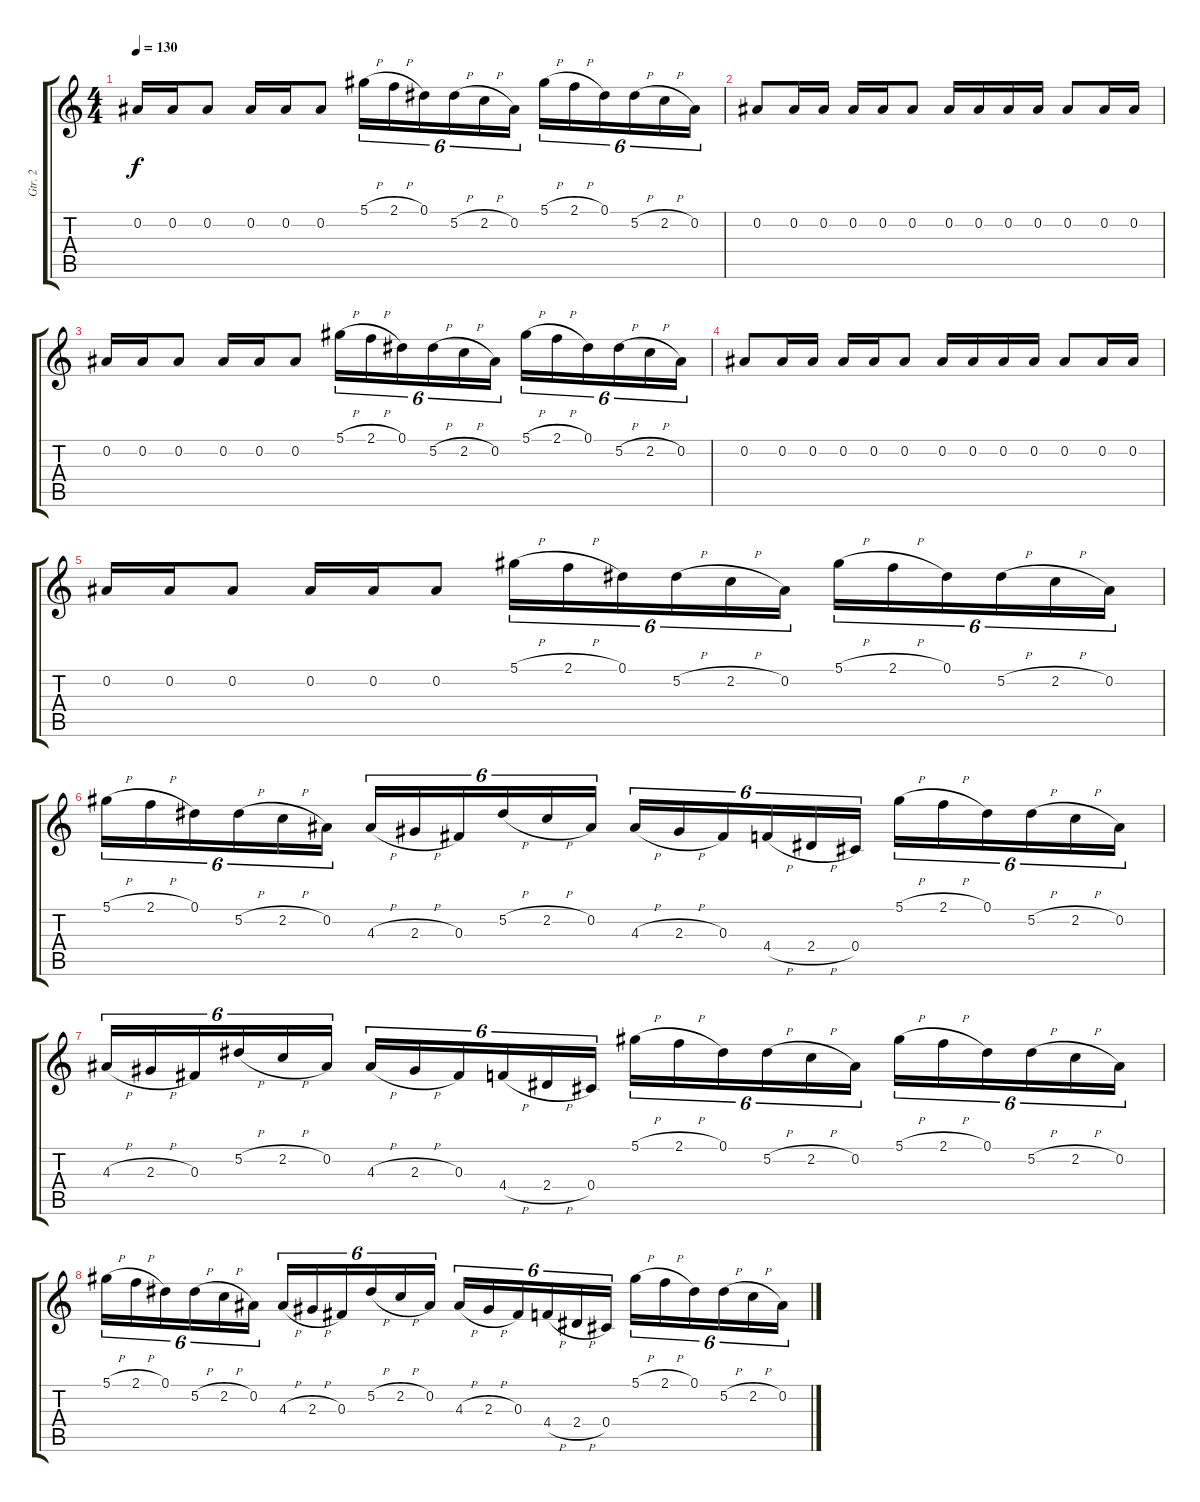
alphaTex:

\track ("Gtr. 2" "Gtr. 2") {instrument distortionguitar}
\staff {score tabs}
\tuning (Eb4 Bb3 Gb3 Db3 Ab2 Eb2) {hide}
\ts (4 4)
\tempo 130
\clef g2
\ks c
0.2.16{dy f} 0.2.16 0.2.8 0.2.16 0.2.16 0.2.8 5.1{h}.16{tu (6 4)} 2.1{h}.16{tu (6 4)} 0.1.16{tu (6 4)} 5.2{h}.16{tu (6 4)} 2.2{h}.16{tu (6 4)} 0.2.16{tu (6 4)} 5.1{h}.16{tu (6 4)} 2.1{h}.16{tu (6 4)} 0.1.16{tu (6 4)} 5.2{h}.16{tu (6 4)} 2.2{h}.16{tu (6 4)} 0.2.16{tu (6 4)} |
0.2.8 0.2.16 0.2.16 0.2.16 0.2.16 0.2.8 0.2.16 0.2.16 0.2.16 0.2.16 0.2.8 0.2.16 0.2.16 |
0.2.16 0.2.16 0.2.8 0.2.16 0.2.16 0.2.8 5.1{h}.16{tu (6 4)} 2.1{h}.16{tu (6 4)} 0.1.16{tu (6 4)} 5.2{h}.16{tu (6 4)} 2.2{h}.16{tu (6 4)} 0.2.16{tu (6 4)} 5.1{h}.16{tu (6 4)} 2.1{h}.16{tu (6 4)} 0.1.16{tu (6 4)} 5.2{h}.16{tu (6 4)} 2.2{h}.16{tu (6 4)} 0.2.16{tu (6 4)} |
0.2.8 0.2.16 0.2.16 0.2.16 0.2.16 0.2.8 0.2.16 0.2.16 0.2.16 0.2.16 0.2.8 0.2.16 0.2.16 |
0.2.16 0.2.16 0.2.8 0.2.16 0.2.16 0.2.8 5.1{h}.16{tu (6 4)} 2.1{h}.16{tu (6 4)} 0.1.16{tu (6 4)} 5.2{h}.16{tu (6 4)} 2.2{h}.16{tu (6 4)} 0.2.16{tu (6 4)} 5.1{h}.16{tu (6 4)} 2.1{h}.16{tu (6 4)} 0.1.16{tu (6 4)} 5.2{h}.16{tu (6 4)} 2.2{h}.16{tu (6 4)} 0.2.16{tu (6 4)} |
5.1{h}.16{tu (6 4)} 2.1{h}.16{tu (6 4)} 0.1.16{tu (6 4)} 5.2{h}.16{tu (6 4)} 2.2{h}.16{tu (6 4)} 0.2.16{tu (6 4)} 4.3{h}.16{tu (6 4)} 2.3{h}.16{tu (6 4)} 0.3.16{tu (6 4)} 5.2{h}.16{tu (6 4)} 2.2{h}.16{tu (6 4)} 0.2.16{tu (6 4)} 4.3{h}.16{tu (6 4)} 2.3{h}.16{tu (6 4)} 0.3.16{tu (6 4)} 4.4{h}.16{tu (6 4)} 2.4{h}.16{tu (6 4)} 0.4.16{tu (6 4)} 5.1{h}.16{tu (6 4)} 2.1{h}.16{tu (6 4)} 0.1.16{tu (6 4)} 5.2{h}.16{tu (6 4)} 2.2{h}.16{tu (6 4)} 0.2.16{tu (6 4)} |
4.3{h}.16{tu (6 4)} 2.3{h}.16{tu (6 4)} 0.3.16{tu (6 4)} 5.2{h}.16{tu (6 4)} 2.2{h}.16{tu (6 4)} 0.2.16{tu (6 4)} 4.3{h}.16{tu (6 4)} 2.3{h}.16{tu (6 4)} 0.3.16{tu (6 4)} 4.4{h}.16{tu (6 4)} 2.4{h}.16{tu (6 4)} 0.4.16{tu (6 4)} 5.1{h}.16{tu (6 4)} 2.1{h}.16{tu (6 4)} 0.1.16{tu (6 4)} 5.2{h}.16{tu (6 4)} 2.2{h}.16{tu (6 4)} 0.2.16{tu (6 4)} 5.1{h}.16{tu (6 4)} 2.1{h}.16{tu (6 4)} 0.1.16{tu (6 4)} 5.2{h}.16{tu (6 4)} 2.2{h}.16{tu (6 4)} 0.2.16{tu (6 4)} |
5.1{h}.16{tu (6 4)} 2.1{h}.16{tu (6 4)} 0.1.16{tu (6 4)} 5.2{h}.16{tu (6 4)} 2.2{h}.16{tu (6 4)} 0.2.16{tu (6 4)} 4.3{h}.16{tu (6 4)} 2.3{h}.16{tu (6 4)} 0.3.16{tu (6 4)} 5.2{h}.16{tu (6 4)} 2.2{h}.16{tu (6 4)} 0.2.16{tu (6 4)} 4.3{h}.16{tu (6 4)} 2.3{h}.16{tu (6 4)} 0.3.16{tu (6 4)} 4.4{h}.16{tu (6 4)} 2.4{h}.16{tu (6 4)} 0.4.16{tu (6 4)} 5.1{h}.16{tu (6 4)} 2.1{h}.16{tu (6 4)} 0.1.16{tu (6 4)} 5.2{h}.16{tu (6 4)} 2.2{h}.16{tu (6 4)} 0.2.16{tu (6 4)}
